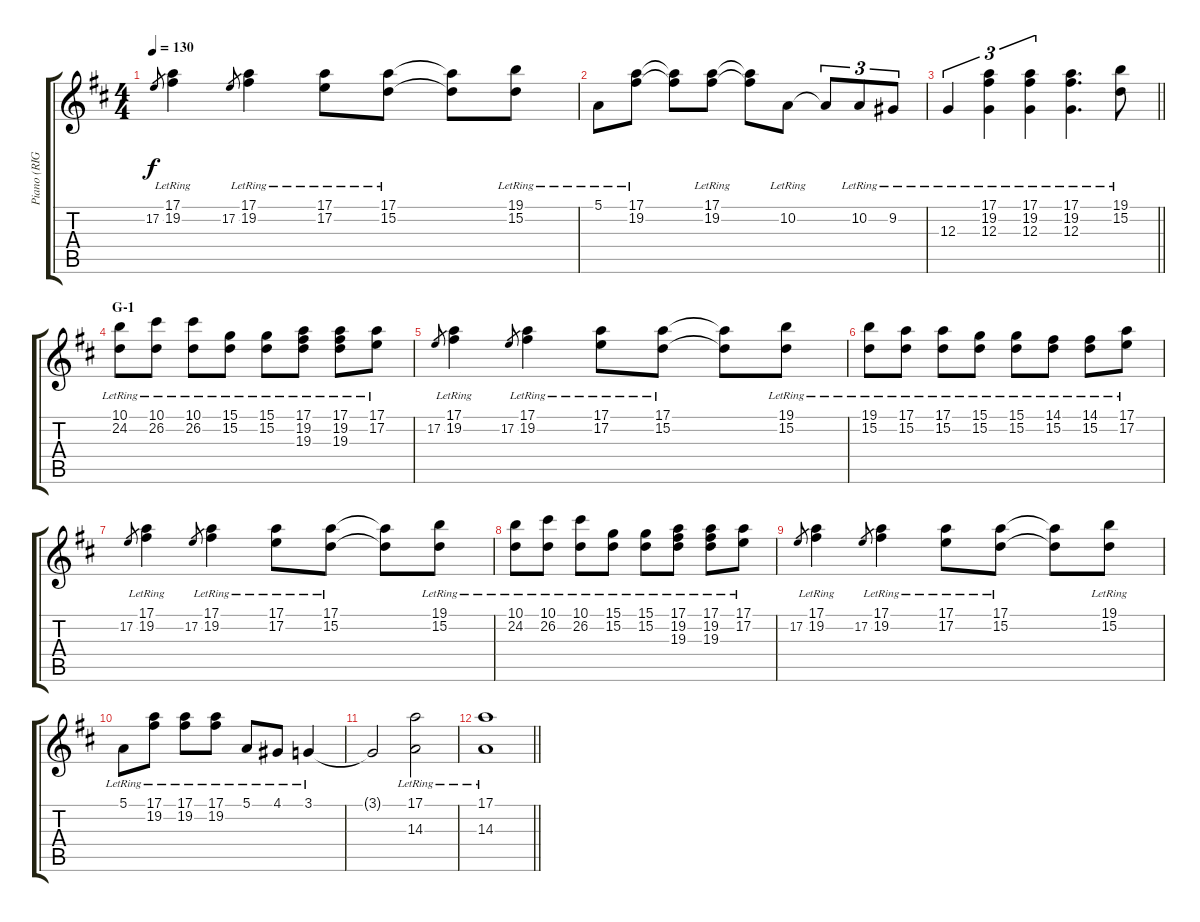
\track ("Piano (RIGHT)" "Piano (RIG") {instrument acousticgrandpiano}
\staff {score tabs}
\tuning (E4 B3 G3 D3 A2 E2) {hide}
\ts (4 4)
\tempo 130
\clef g2
\ks d
17.2.8{gr dy f} (17.1{lr} 19.2{lr}).4 17.2.8{gr} (17.1{lr} 19.2{lr}).4 (17.1{lr} 17.2{lr}).8 (17.1{lr} 15.2{lr}).8 (17.1{t} 15.2{t}).8 (19.1{lr} 15.2{lr}).8 |
5.1{lr}.8 (17.1{lr} 19.2{lr}).8 (17.1{t} 19.2{t}).8 (17.1{lr} 19.2{lr}).8 (17.1{t} 19.2{t}).8 10.2{lr}.8 10.2{t}.8{tu (3 2)} 10.2{lr}.8{tu (3 2)} 9.2{lr}.8{tu (3 2)} |
\barLineRight lightlight
12.3{lr}.4{tu (3 2)} (17.1{lr} 19.2{lr} 12.3{lr}).4{tu (3 2)} (17.1{lr} 19.2{lr} 12.3{lr}).4{tu (3 2)} (17.1{lr} 19.2{lr} 12.3{lr}).4{d} (19.1{lr} 15.2{lr}).8 |
\section ("" "G-1")
(10.1{lr} 24.2{lr}).8 (10.1{lr} 26.2{lr}).8 (10.1{lr} 26.2{lr}).8 (15.1{lr} 15.2{lr}).8 (15.1{lr} 15.2{lr}).8 (17.1{lr} 19.2{lr} 19.3{lr}).8 (17.1{lr} 19.2{lr} 19.3{lr}).8 (17.1{lr} 17.2{lr}).8 |
17.2.8{gr} (17.1{lr} 19.2{lr}).4 17.2.8{gr} (17.1{lr} 19.2{lr}).4 (17.1{lr} 17.2{lr}).8 (17.1{lr} 15.2{lr}).8 (17.1{t} 15.2{t}).8 (19.1{lr} 15.2{lr}).8 |
(19.1{lr} 15.2{lr}).8 (17.1{lr} 15.2{lr}).8 (17.1{lr} 15.2{lr}).8 (15.1{lr} 15.2{lr}).8 (15.1{lr} 15.2{lr}).8 (14.1{lr} 15.2{lr}).8 (14.1{lr} 15.2{lr}).8 (17.1{lr} 17.2{lr}).8 |
17.2.8{gr} (17.1{lr} 19.2{lr}).4 17.2.8{gr} (17.1{lr} 19.2{lr}).4 (17.1{lr} 17.2{lr}).8 (17.1{lr} 15.2{lr}).8 (17.1{t} 15.2{t}).8 (19.1{lr} 15.2{lr}).8 |
(10.1{lr} 24.2{lr}).8 (10.1{lr} 26.2{lr}).8 (10.1{lr} 26.2{lr}).8 (15.1{lr} 15.2{lr}).8 (15.1{lr} 15.2{lr}).8 (17.1{lr} 19.2{lr} 19.3{lr}).8 (17.1{lr} 19.2{lr} 19.3{lr}).8 (17.1{lr} 17.2{lr}).8 |
17.2.8{gr} (17.1{lr} 19.2{lr}).4 17.2.8{gr} (17.1{lr} 19.2{lr}).4 (17.1{lr} 17.2{lr}).8 (17.1{lr} 15.2{lr}).8 (17.1{t} 15.2{t}).8 (19.1{lr} 15.2{lr}).8 |
5.1{lr}.8 (17.1{lr} 19.2{lr}).8 (17.1{lr} 19.2{lr}).8 (17.1{lr} 19.2{lr}).8 5.1{lr}.8 4.1{lr}.8 3.1{lr}.4 |
3.1{t}.2 (17.1{lr} 14.3{lr}).2 |
\barLineRight lightlight
(17.1{lr} 14.3{lr}).1
